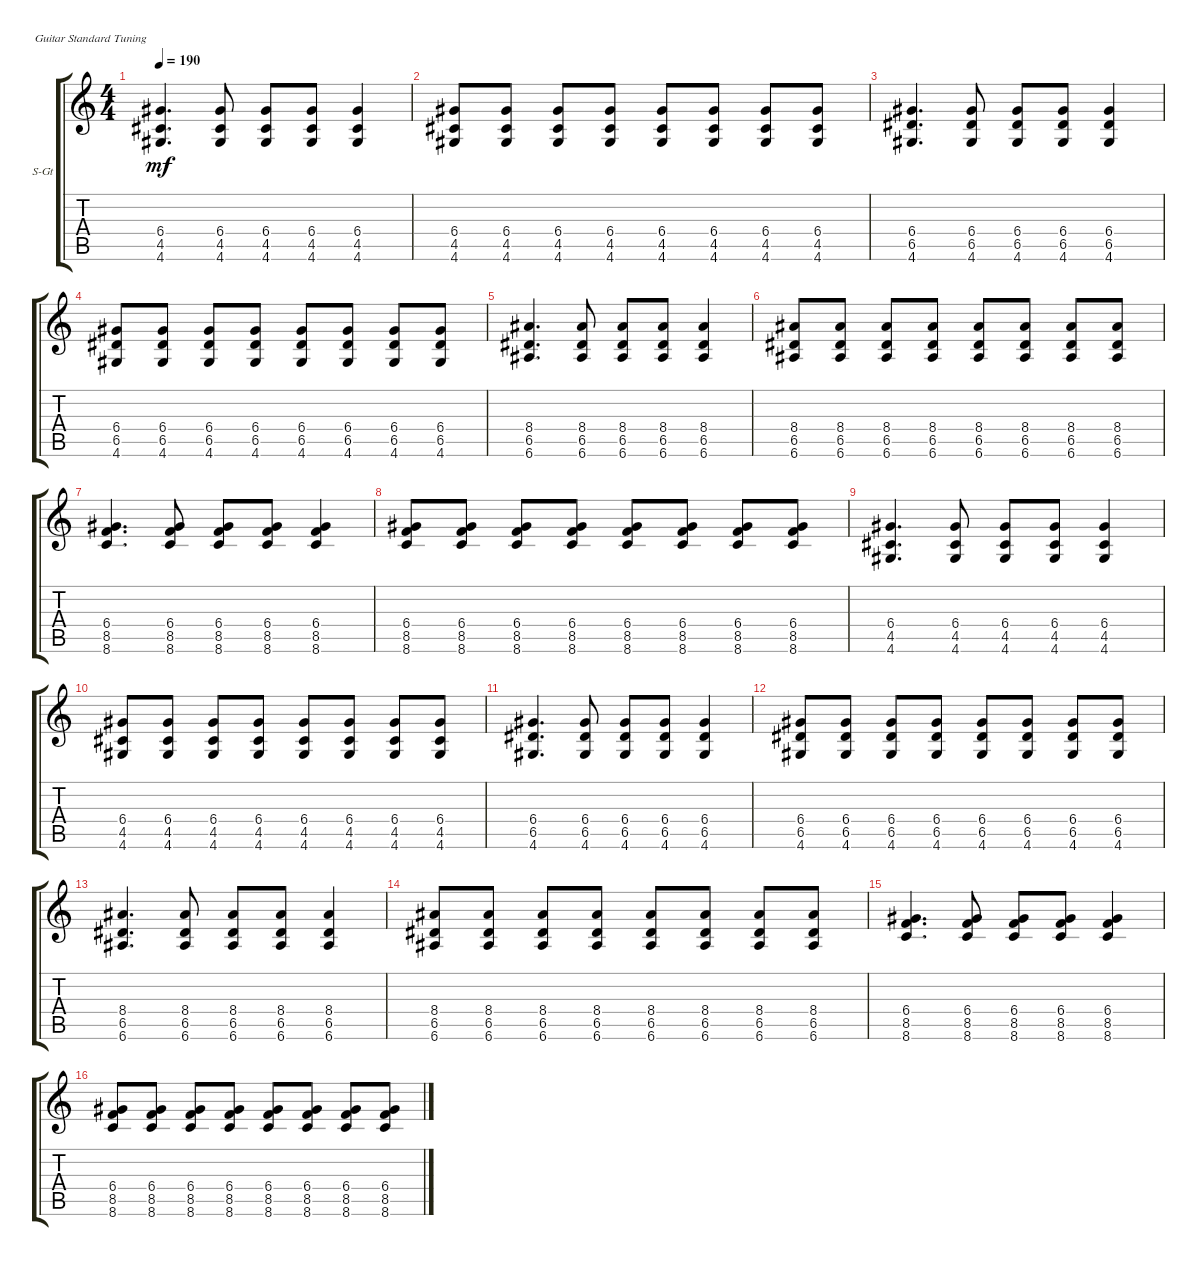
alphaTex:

\defaultSystemsLayout 4
\bracketExtendMode groupsimilarinstruments
\firstSystemTrackNameOrientation horizontal
\otherSystemsTrackNameOrientation horizontal
\track ("Steel Guitar" "S-Gt") {instrument acousticguitarsteel}
\staff {score tabs}
\tuning (E4 B3 G3 D3 A2 E2)
\ts (4 4)
\tempo 190
\clef g2
\ks c
(4.6 4.5 6.4).4{d dy mf} (4.6 4.5 6.4).8 (4.6 4.5 6.4).8 (4.6 4.5 6.4).8 (4.6 4.5 6.4).4 |
(4.6 4.5 6.4).8 (4.6 4.5 6.4).8 (4.6 4.5 6.4).8 (4.6 4.5 6.4).8 (4.6 4.5 6.4).8 (4.6 4.5 6.4).8 (4.6 4.5 6.4).8 (4.6 4.5 6.4).8 |
(4.6 6.5 6.4).4{d} (4.6 6.5 6.4).8 (4.6 6.5 6.4).8 (4.6 6.5 6.4).8 (4.6 6.5 6.4).4 |
(4.6 6.5 6.4).8 (4.6 6.5 6.4).8 (4.6 6.5 6.4).8 (4.6 6.5 6.4).8 (4.6 6.5 6.4).8 (4.6 6.5 6.4).8 (4.6 6.5 6.4).8 (4.6 6.5 6.4).8 |
(6.6 6.5 8.4).4{d} (6.6 6.5 8.4).8 (6.6 6.5 8.4).8 (6.6 6.5 8.4).8 (6.6 6.5 8.4).4 |
(6.6 6.5 8.4).8 (6.6 6.5 8.4).8 (6.6 6.5 8.4).8 (6.6 6.5 8.4).8 (6.6 6.5 8.4).8 (6.5 8.4 6.6).8 (6.6 6.5 8.4).8 (6.6 6.5 8.4).8 |
(8.6 8.5 6.4).4{d} (8.6 8.5 6.4).8 (8.6 8.5 6.4).8 (8.6 8.5 6.4).8 (8.6 8.5 6.4).4 |
(8.6 8.5 6.4).8 (8.6 8.5 6.4).8 (8.6 8.5 6.4).8 (8.6 8.5 6.4).8 (8.6 8.5 6.4).8 (8.6 8.5 6.4).8 (8.6 8.5 6.4).8 (8.6 8.5 6.4).8 |
(4.6 4.5 6.4).4{d} (4.6 4.5 6.4).8 (4.6 4.5 6.4).8 (4.6 4.5 6.4).8 (4.6 4.5 6.4).4 |
(4.6 4.5 6.4).8 (4.6 4.5 6.4).8 (4.6 4.5 6.4).8 (4.6 4.5 6.4).8 (4.6 4.5 6.4).8 (4.6 4.5 6.4).8 (4.6 4.5 6.4).8 (4.6 4.5 6.4).8 |
(4.6 6.5 6.4).4{d} (4.6 6.5 6.4).8 (4.6 6.5 6.4).8 (4.6 6.5 6.4).8 (4.6 6.5 6.4).4 |
(4.6 6.5 6.4).8 (4.6 6.5 6.4).8 (4.6 6.5 6.4).8 (4.6 6.5 6.4).8 (4.6 6.5 6.4).8 (4.6 6.5 6.4).8 (4.6 6.5 6.4).8 (4.6 6.5 6.4).8 |
(6.6 6.5 8.4).4{d} (6.6 6.5 8.4).8 (6.6 6.5 8.4).8 (6.6 6.5 8.4).8 (6.6 6.5 8.4).4 |
(6.6 6.5 8.4).8 (6.6 6.5 8.4).8 (6.6 6.5 8.4).8 (6.6 6.5 8.4).8 (6.6 6.5 8.4).8 (6.5 8.4 6.6).8 (6.6 6.5 8.4).8 (6.6 6.5 8.4).8 |
(8.6 8.5 6.4).4{d} (8.6 8.5 6.4).8 (8.6 8.5 6.4).8 (8.6 8.5 6.4).8 (8.6 8.5 6.4).4 |
(8.6 8.5 6.4).8 (8.6 8.5 6.4).8 (8.6 8.5 6.4).8 (8.6 8.5 6.4).8 (8.6 8.5 6.4).8 (8.6 8.5 6.4).8 (8.6 8.5 6.4).8 (8.6 8.5 6.4).8
